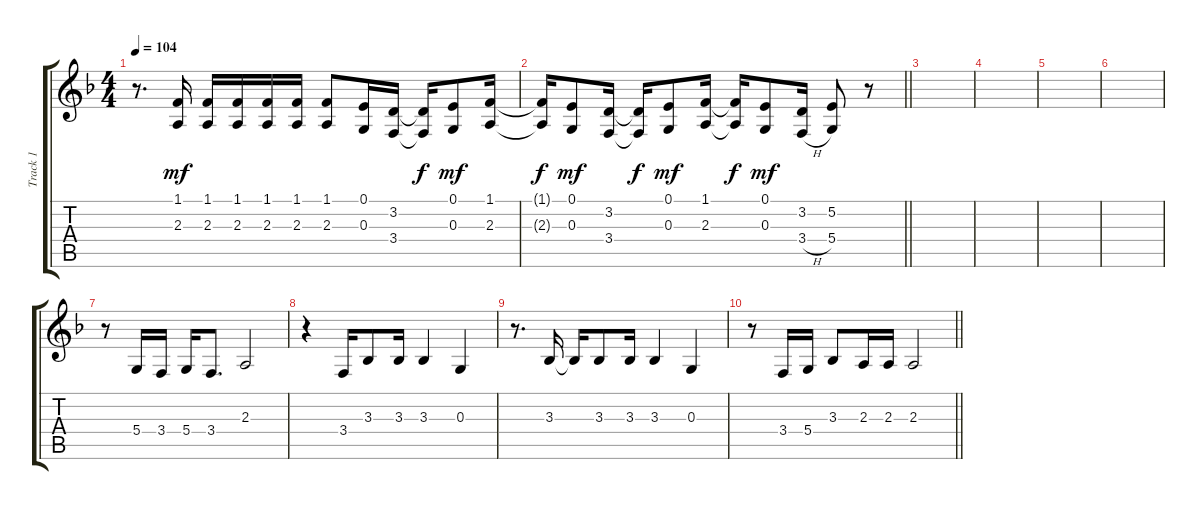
\track ("Track 1" "Track 1") {instrument tenorsax}
\staff {score tabs}
\tuning (E4 B3 G3 D3 A2 E2) {hide}
\ts (4 4)
\tempo 104
\clef g2
\ks dminor
r.8{d dy mf} (1.1 2.3).16 (1.1 2.3).16 (1.1 2.3).16 (1.1 2.3).16 (1.1 2.3).16 (1.1 2.3).8 (0.1 0.3).16 (3.2 3.4).16 (3.2{t} 3.4{t}).16{dy f} (0.1 0.3).8{dy mf} (1.1 2.3).16 |
\barLineRight lightlight
(1.1{t} 2.3{t}).16{dy f} (0.1 0.3).8{dy mf} (3.2 3.4).16 (3.2{t} 3.4{t}).16{dy f} (0.1 0.3).8{dy mf} (1.1 2.3).16 (1.1{t} 2.3{t}).16{dy f} (0.1 0.3).8{dy mf} (3.2 3.4{h}).16 (5.2 5.4).8 r.8 |
|
|
|
|
r.8 5.4.16 3.4.16 5.4.16 3.4.8{d} 2.3.2 |
r.4 3.4.16 3.3.8 3.3.16 3.3.4 0.3.4 |
r.8{d} 3.3.16 3.3{t}.16 3.3.8 3.3.16 3.3.4 0.3.4 |
\barLineRight lightlight
r.8 3.4.16 5.4.16 3.3.8 2.3.16 2.3.16 2.3.2
